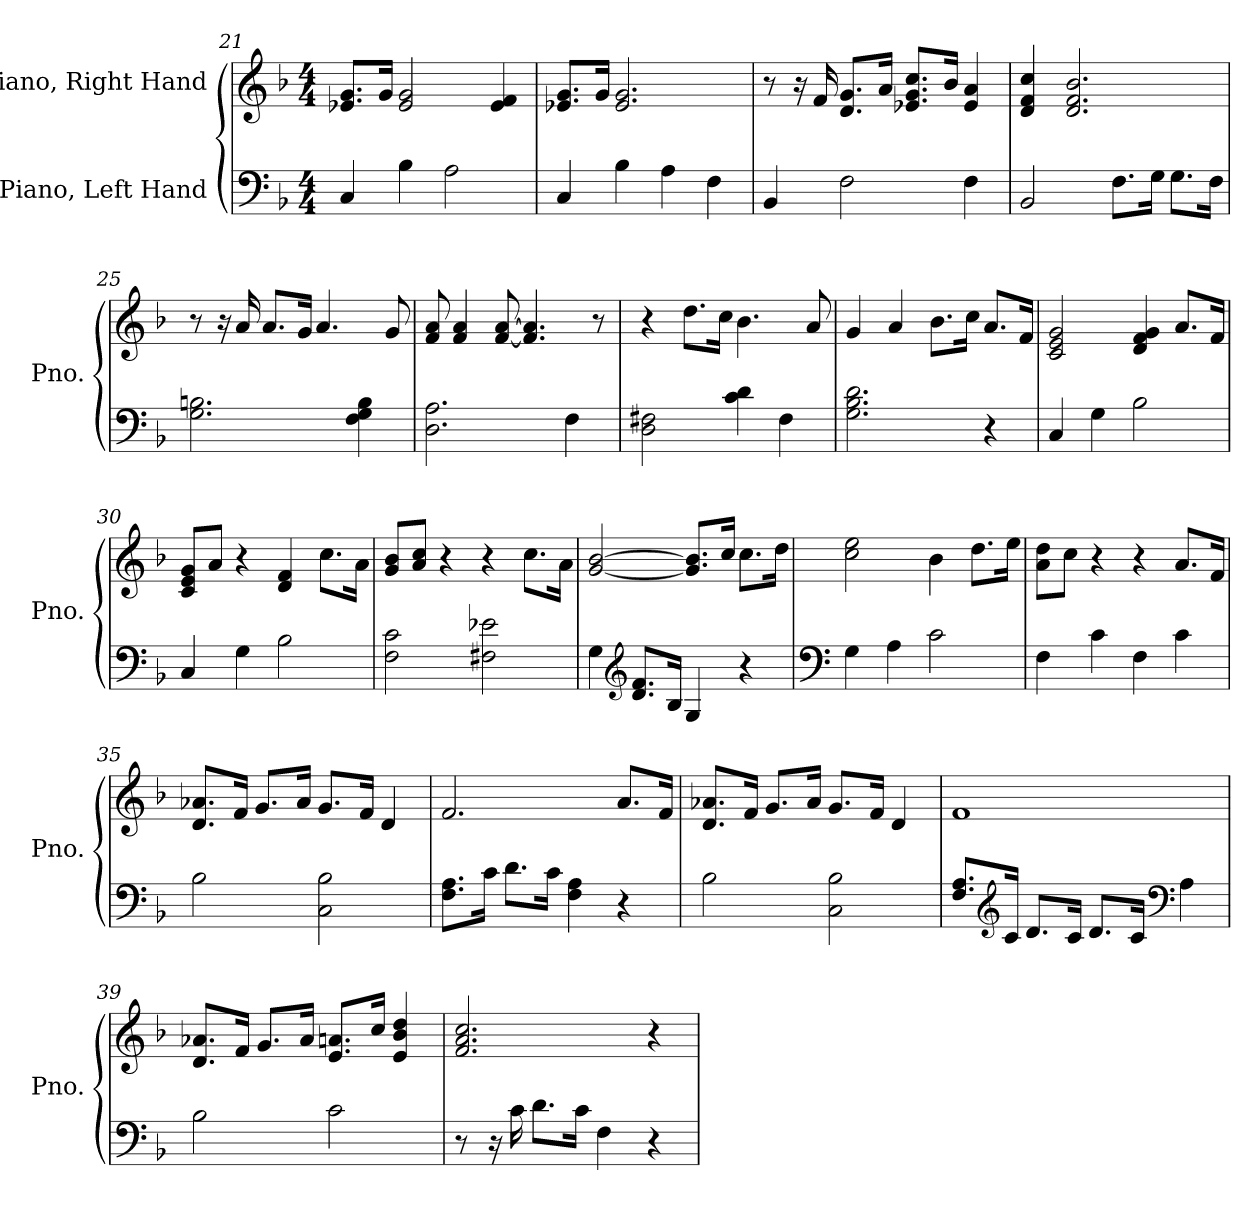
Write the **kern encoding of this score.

**kern	**kern
*part2	*part1
*staff2	*staff1
*I"Piano, Left Hand	*I"Piano, Right Hand
*I'Pno.	*I'Pno.
*clefF4	*clefG2
*k[b-]	*k[b-]
*M4/4	*M4/4
=21	=21
4C/	8.e-X/ 8.g/L
.	16g/Jk
4B-\	2e-/ 2g/
2A\	.
.	4e-/ 4f/
=22	=22
4C/	8.e-X/ 8.g/L
.	16g/Jk
4B-\	2.e-/ 2.g/
4A\	.
4F\	.
!!LO:LB:g=z
=23	=23
4BB-/	8r
.	16r
.	16f/
2F\	8.d/ 8.g/L
.	16a/Jk
.	8.e-X/ 8.g/ 8.cc/L
.	16b-/Jk
4F\	4e-/ 4a/
=24	=24
2BB-/	4d/ 4f/ 4cc/
.	2.d/ 2.f/ 2.b-/
8.F\L	.
16G\Jk	.
8.G\L	.
16F\Jk	.
=25	=25
2.G\ 2.Bn\	8r
.	16r
.	16a/
.	8.a/L
.	16g/Jk
.	4.a/
4F\ 4G\ 4B\	.
.	8g/
=26	=26
2.D\ 2.A\	8f/ 8a/
.	4f/ 4a/
.	[8f/ [8a/
.	4.f/] 4.a/]
4F\	.
.	8r
=27	=27
2D\ 2F#X\	4r
.	8.dd\L
.	16cc\Jk
4c\ 4d\	4.b-\
4F#\	.
.	8a/
!!LO:PB:g=z
=28	=28
2.G\ 2.B-\ 2.d\	4g/
.	4a/
.	8.b-\L
.	16cc\Jk
4r	8.a/L
.	16f/Jk
=29	=29
4C/	2c/ 2e/ 2g/
4G\	.
2B-\	4d/ 4f/ 4g/
.	8.a/L
.	16f/Jk
=30	=30
4C/	8c/ 8e/ 8g/L
.	8a/J
4G\	4r
2B-\	4d/ 4f/
.	8.cc\L
.	16a\Jk
=31	=31
2F\ 2c\	8g/ 8b-/L
.	8a/ 8cc/J
.	4r
2F#X\ 2e-X\	4r
.	8.cc\L
.	16a\Jk
=32	=32
4G\	[2g/ [2b-/
*clefG2	*
8.d/ 8.f/L	.
16B-/Jk	.
4G/	8.g/] 8.b-/]L
.	16cc/Jk
4r	8.cc\L
.	16dd\Jk
!!LO:LB:g=z
=33	=33
*clefF4	*
4G\	2cc\ 2ee\
4A\	.
2c\	4b-\
.	8.dd\L
.	16ee\Jk
=34	=34
4F\	8a\ 8dd\L
.	8cc\J
4c\	4r
4F\	4r
4c\	8.a/L
.	16f/Jk
=35	=35
2B-\	8.d/ 8.a-X/L
.	16f/Jk
.	8.g/L
.	16a-/Jk
2C\ 2B-\	8.g/L
.	16f/Jk
.	4d/
=36	=36
8.F\ 8.A\L	2.f/
16c\Jk	.
8.d\L	.
16c\Jk	.
4F\ 4A\	.
4r	8.a/L
.	16f/Jk
=37	=37
2B-\	8.d/ 8.a-X/L
.	16f/Jk
.	8.g/L
.	16a-/Jk
2C\ 2B-\	8.g/L
.	16f/Jk
.	4d/
!!LO:LB:g=z
=38	=38
8.F/ 8.A/L	1f
*clefG2	*
16c/Jk	.
8.d/L	.
16c/Jk	.
8.d/L	.
16c/Jk	.
*clefF4	*
4A\	.
=39	=39
2B-\	8.d/ 8.a-X/L
.	16f/Jk
.	8.g/L
.	16a-/Jk
2c\	8.e/ 8.an/L
.	16cc/Jk
.	4e/ 4b-/ 4dd/
=40	=40
8r	2.f/ 2.a/ 2.cc/
16r	.
16c\	.
8.d\L	.
16c\Jk	.
4F\	.
4r	4r
=	=
*-	*-
